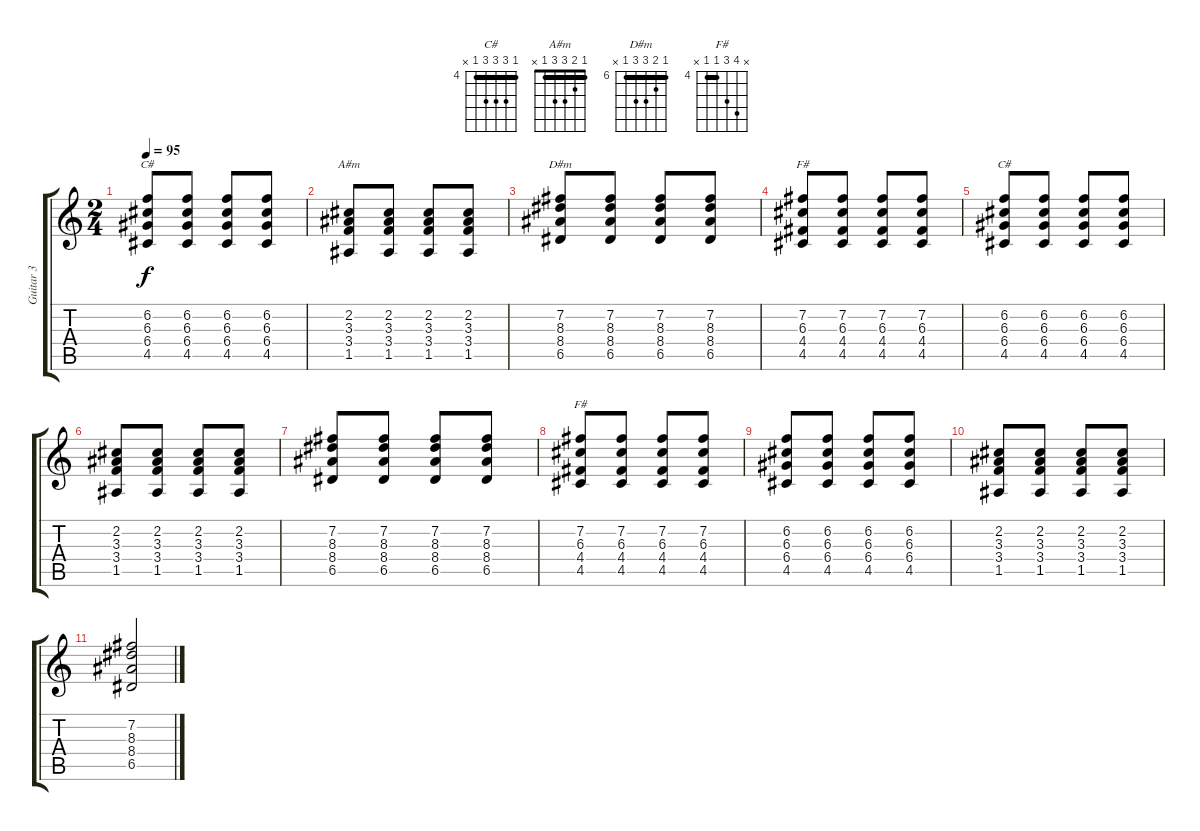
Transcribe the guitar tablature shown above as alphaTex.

\track ("Guitar 3" "Guitar 3") {instrument distortionguitar}
\staff {score tabs}
\tuning (E4 B3 G3 D3 A2 E2) {hide}
\chord ("C#" x 6 6 6 4 x) {firstfret 4 barre 6}
\chord ("A#m" 1 2 3 3 1 x) {barre 1}
\chord ("D#m" 6 7 8 8 6 x) {firstfret 6 barre 6}
\chord ("F#" 2 2 3 4 4 2) {barre 2}
\chord ("C#" 4 6 6 6 4 x) {firstfret 4 barre 4}
\chord ("F#" x 7 6 4 4 x) {firstfret 4 barre 4}
\ts (2 4)
\tempo 95
\clef g2
\ks c
(6.2 6.3 6.4 4.5).8{ch "C#" dy f} (6.2 6.3 6.4 4.5).8 (6.2 6.3 6.4 4.5).8 (6.2 6.3 6.4 4.5).8 |
(2.2 3.3 3.4 1.5).8{ch "A#m"} (2.2 3.3 3.4 1.5).8 (2.2 3.3 3.4 1.5).8 (2.2 3.3 3.4 1.5).8 |
(7.2 8.3 8.4 6.5).8{ch "D#m"} (7.2 8.3 8.4 6.5).8 (7.2 8.3 8.4 6.5).8 (7.2 8.3 8.4 6.5).8 |
(7.2 6.3 4.4 4.5).8{ch "F#"} (7.2 6.3 4.4 4.5).8 (7.2 6.3 4.4 4.5).8 (7.2 6.3 4.4 4.5).8 |
(6.2 6.3 6.4 4.5).8{ch "C#"} (6.2 6.3 6.4 4.5).8 (6.2 6.3 6.4 4.5).8 (6.2 6.3 6.4 4.5).8 |
(2.2 3.3 3.4 1.5).8 (2.2 3.3 3.4 1.5).8 (2.2 3.3 3.4 1.5).8 (2.2 3.3 3.4 1.5).8 |
(7.2 8.3 8.4 6.5).8 (7.2 8.3 8.4 6.5).8 (7.2 8.3 8.4 6.5).8 (7.2 8.3 8.4 6.5).8 |
(7.2 6.3 4.4 4.5).8{ch "F#"} (7.2 6.3 4.4 4.5).8 (7.2 6.3 4.4 4.5).8 (7.2 6.3 4.4 4.5).8 |
(6.2 6.3 6.4 4.5).8 (6.2 6.3 6.4 4.5).8 (6.2 6.3 6.4 4.5).8 (6.2 6.3 6.4 4.5).8 |
(2.2 3.3 3.4 1.5).8 (2.2 3.3 3.4 1.5).8 (2.2 3.3 3.4 1.5).8 (2.2 3.3 3.4 1.5).8 |
(7.2 8.3 8.4 6.5).2
